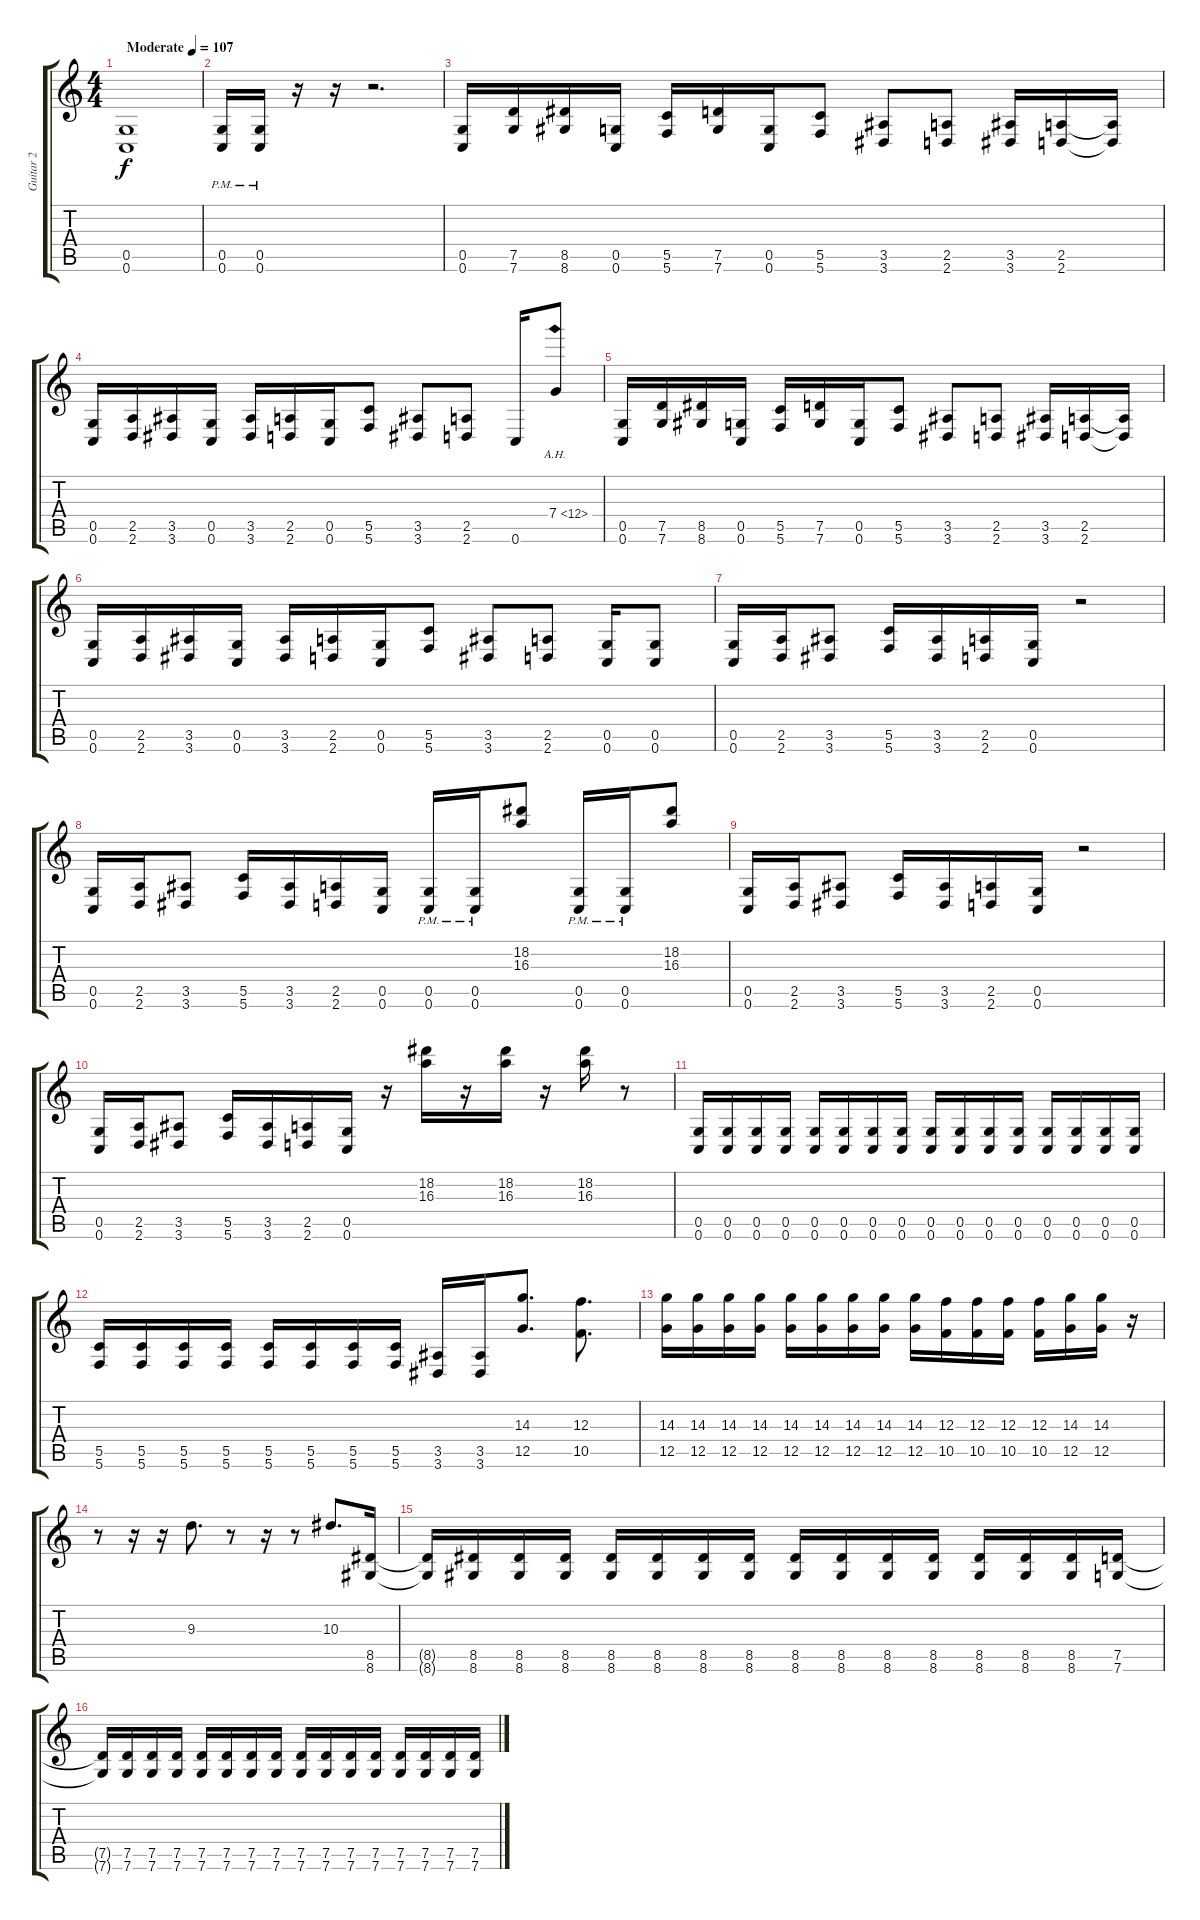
\track ("Guitar 2" "Guitar 2") {instrument distortionguitar}
\staff {score tabs}
\tuning (D4 A3 F3 C3 G2 C2) {hide}
\ts (4 4)
\tempo (107 "Moderate")
\clef g2
\ks c
(0.5 0.6).1{dy f instrument distortionguitar} |
(0.5{pm} 0.6{pm}).16 (0.5{pm} 0.6{pm}).16 r.16 r.16 r.2{d} |
(0.5 0.6).16 (7.5 7.6).16 (8.5 8.6).16 (0.5 0.6).16 (5.5 5.6).16 (7.5 7.6).16 (0.5 0.6).16 (5.5 5.6).8 (3.5 3.6).8 (2.5 2.6).8 (3.5 3.6).16 (2.5 2.6).16 (2.5{t} 2.6{t}).16 |
(0.5 0.6).16 (2.5 2.6).16 (3.5 3.6).16 (0.5 0.6).16 (3.5 3.6).16 (2.5 2.6).16 (0.5 0.6).16 (5.5 5.6).8 (3.5 3.6).8 (2.5 2.6).8 0.6.16 7.4{ah 5}.8 |
(0.5 0.6).16 (7.5 7.6).16 (8.5 8.6).16 (0.5 0.6).16 (5.5 5.6).16 (7.5 7.6).16 (0.5 0.6).16 (5.5 5.6).8 (3.5 3.6).8 (2.5 2.6).8 (3.5 3.6).16 (2.5 2.6).16 (2.5{t} 2.6{t}).16 |
(0.5 0.6).16 (2.5 2.6).16 (3.5 3.6).16 (0.5 0.6).16 (3.5 3.6).16 (2.5 2.6).16 (0.5 0.6).16 (5.5 5.6).8 (3.5 3.6).8 (2.5 2.6).8 (0.5 0.6).16 (0.5 0.6).8 |
(0.5 0.6).16 (2.5 2.6).16 (3.5 3.6).8 (5.5 5.6).16 (3.5 3.6).16 (2.5 2.6).16 (0.5 0.6).16 r.2 |
(0.5 0.6).16 (2.5 2.6).16 (3.5 3.6).8 (5.5 5.6).16 (3.5 3.6).16 (2.5 2.6).16 (0.5 0.6).16 (0.5{pm} 0.6{pm}).16 (0.5{pm} 0.6{pm}).16 (18.2 16.3).8 (0.5{pm} 0.6{pm}).16 (0.5{pm} 0.6{pm}).16 (18.2 16.3).8 |
(0.5 0.6).16 (2.5 2.6).16 (3.5 3.6).8 (5.5 5.6).16 (3.5 3.6).16 (2.5 2.6).16 (0.5 0.6).16 r.2 |
(0.5 0.6).16 (2.5 2.6).16 (3.5 3.6).8 (5.5 5.6).16 (3.5 3.6).16 (2.5 2.6).16 (0.5 0.6).16 r.16 (18.2 16.3).16 r.16 (18.2 16.3).16 r.16 (18.2 16.3).16 r.8 |
(0.5 0.6).16 (0.5 0.6).16 (0.5 0.6).16 (0.5 0.6).16 (0.5 0.6).16 (0.5 0.6).16 (0.5 0.6).16 (0.5 0.6).16 (0.5 0.6).16 (0.5 0.6).16 (0.5 0.6).16 (0.5 0.6).16 (0.5 0.6).16 (0.5 0.6).16 (0.5 0.6).16 (0.5 0.6).16 |
(5.5 5.6).16 (5.5 5.6).16 (5.5 5.6).16 (5.5 5.6).16 (5.5 5.6).16 (5.5 5.6).16 (5.5 5.6).16 (5.5 5.6).16 (3.5 3.6).16 (3.5 3.6).16 (14.3 12.5).8{d} (12.3 10.5).8{d} |
(14.3 12.5).16 (14.3 12.5).16 (14.3 12.5).16 (14.3 12.5).16 (14.3 12.5).16 (14.3 12.5).16 (14.3 12.5).16 (14.3 12.5).16 (14.3 12.5).16 (12.3 10.5).16 (12.3 10.5).16 (12.3 10.5).16 (12.3 10.5).16 (14.3 12.5).16 (14.3 12.5).16 r.16 |
r.8 r.16 r.16 9.3.8{d} r.8 r.16 r.8 10.3.8{d} (8.5 8.6).16 |
(8.5{t} 8.6{t}).16 (8.5 8.6).16 (8.5 8.6).16 (8.5 8.6).16 (8.5 8.6).16 (8.5 8.6).16 (8.5 8.6).16 (8.5 8.6).16 (8.5 8.6).16 (8.5 8.6).16 (8.5 8.6).16 (8.5 8.6).16 (8.5 8.6).16 (8.5 8.6).16 (8.5 8.6).16 (7.5 7.6).16 |
(7.5{t} 7.6{t}).16 (7.5 7.6).16 (7.5 7.6).16 (7.5 7.6).16 (7.5 7.6).16 (7.5 7.6).16 (7.5 7.6).16 (7.5 7.6).16 (7.5 7.6).16 (7.5 7.6).16 (7.5 7.6).16 (7.5 7.6).16 (7.5 7.6).16 (7.5 7.6).16 (7.5 7.6).16 (7.5 7.6).16
